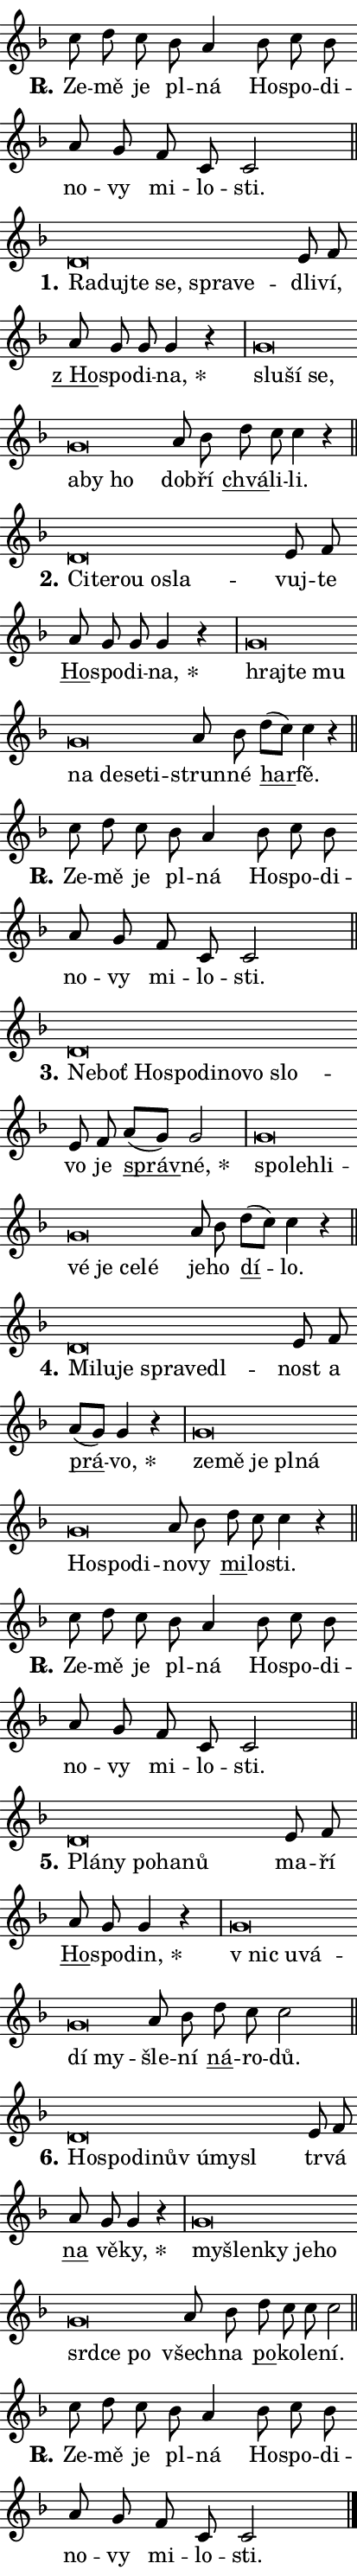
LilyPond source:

\version "2.24.0"
\header { tagline = "" }
\paper {
  indent = 0\cm
  top-margin = 0\cm
  right-margin = 0\cm
  bottom-margin = 0\cm
  left-margin = 0\cm
  paper-width = 7\cm
  page-breaking = #ly:one-page-breaking
  system-system-spacing.basic-distance = #11
  score-system-spacing.basic-distance = #11
  ragged-last = ##f
}


%% Author: Thomas Morley
%% https://lists.gnu.org/archive/html/lilypond-user/2020-05/msg00002.html
#(define (line-position grob)
"Returns position of @var[grob} in current system:
   @code{'start}, if at first time-step
   @code{'end}, if at last time-step
   @code{'middle} otherwise
"
  (let* ((col (ly:item-get-column grob))
         (ln (ly:grob-object col 'left-neighbor))
         (rn (ly:grob-object col 'right-neighbor))
         (col-to-check-left (if (ly:grob? ln) ln col))
         (col-to-check-right (if (ly:grob? rn) rn col))
         (break-dir-left
           (and
             (ly:grob-property col-to-check-left 'non-musical #f)
             (ly:item-break-dir col-to-check-left)))
         (break-dir-right
           (and
             (ly:grob-property col-to-check-right 'non-musical #f)
             (ly:item-break-dir col-to-check-right))))
        (cond ((eqv? 1 break-dir-left) 'start)
              ((eqv? -1 break-dir-right) 'end)
              (else 'middle))))

#(define (tranparent-at-line-position vctor)
  (lambda (grob)
  "Relying on @code{line-position} select the relevant enry from @var{vctor}.
Used to determine transparency,"
    (case (line-position grob)
      ((end) (not (vector-ref vctor 0)))
      ((middle) (not (vector-ref vctor 1)))
      ((start) (not (vector-ref vctor 2))))))

noteHeadBreakVisibility =
#(define-music-function (break-visibility)(vector?)
"Makes @code{NoteHead}s transparent relying on @var{break-visibility}"
#{
  \override NoteHead.transparent =
    #(tranparent-at-line-position break-visibility)
#})

#(define delete-ledgers-for-transparent-note-heads
  (lambda (grob)
    "Reads whether a @code{NoteHead} is transparent.
If so this @code{NoteHead} is removed from @code{'note-heads} from
@var{grob}, which is supposed to be @code{LedgerLineSpanner}.
As a result ledgers are not printed for this @code{NoteHead}"
    (let* ((nhds-array (ly:grob-object grob 'note-heads))
           (nhds-list
             (if (ly:grob-array? nhds-array)
                 (ly:grob-array->list nhds-array)
                 '()))
           ;; Relies on the transparent-property being done before
           ;; Staff.LedgerLineSpanner.after-line-breaking is executed.
           ;; This is fragile ...
           (to-keep
             (remove
               (lambda (nhd)
                 (ly:grob-property nhd 'transparent #f))
               nhds-list)))
      ;; TODO find a better method to iterate over grob-arrays, similiar
      ;; to filter/remove etc for lists
      ;; For now rebuilt from scratch
      (set! (ly:grob-object grob 'note-heads)  '())
      (for-each
        (lambda (nhd)
          (ly:pointer-group-interface::add-grob grob 'note-heads nhd))
        to-keep))))

hideNotes = {
  \noteHeadBreakVisibility #begin-of-line-visible
}
unHideNotes = {
  \noteHeadBreakVisibility #all-visible
}

% work-around for resetting accidentals
% https://lilypond.org/doc/v2.23/Documentation/notation/displaying-rhythms#unmetered-music
cadenzaMeasure = {
  \cadenzaOff
  \partial 1024 s1024
  \cadenzaOn
}

#(define-markup-command (accent layout props text) (markup?)
  "Underline accented syllable"
  (interpret-markup layout props
    #{\markup \override #'(offset . 4.3) \underline { #text }#}))

responsum = \markup \concat {
  "R" \hspace #-1.05 \path #0.1 #'((moveto 0 0.07) (lineto 0.9 0.8)) \hspace #0.05 "."
}

\layout {
    \context {
        \Staff
        \remove "Time_signature_engraver"
        \override LedgerLineSpanner.after-line-breaking = #delete-ledgers-for-transparent-note-heads
    }
    \context {
        \Voice {
            \override NoteHead.output-attributes = #'((class . "notehead"))
            \override Hairpin.height = #0.55
        }
    }
    \context {
        \Lyrics {
            \override StanzaNumber.output-attributes = #'((class . "stanzanumber"))
            \override LyricSpace.minimum-distance = #0.9
            \override LyricText.font-name = #"TeX Gyre Schola"
            \override LyricText.font-size = 1
            \override StanzaNumber.font-name = #"TeX Gyre Schola Bold"
            \override StanzaNumber.font-size = 1
        }
    }
}

% magnetic-lyrics.ily
%
%   written by
%     Jean Abou Samra <jean@abou-samra.fr>
%     Werner Lemberg <wl@gnu.org>
%
%   adapted by
%     Jiri Hon <jiri.hon@gmail.com>
%
% Version 2022-Apr-15

% https://www.mail-archive.com/lilypond-user@gnu.org/msg149350.html

#(define (Left_hyphen_pointer_engraver context)
   "Collect syllable-hyphen-syllable occurrences in lyrics and store
them in properties.  This engraver only looks to the left.  For
example, if the lyrics input is @code{foo -- bar}, it does the
following.

@itemize @bullet
@item
Set the @code{text} property of the @code{LyricHyphen} grob between
@q{foo} and @q{bar} to @code{foo}.

@item
Set the @code{left-hyphen} property of the @code{LyricText} grob with
text @q{foo} to the @code{LyricHyphen} grob between @q{foo} and
@q{bar}.
@end itemize

Use this auxiliary engraver in combination with the
@code{lyric-@/text::@/apply-@/magnetic-@/offset!} hook."
   (let ((hyphen #f)
         (text #f))
     (make-engraver
      (acknowledgers
       ((lyric-syllable-interface engraver grob source-engraver)
        (set! text grob)))
      (end-acknowledgers
       ((lyric-hyphen-interface engraver grob source-engraver)
        ;(when (not (grob::has-interface grob 'lyric-space-interface))
          (set! hyphen grob)));)
      ((stop-translation-timestep engraver)
       (when (and text hyphen)
         (ly:grob-set-object! text 'left-hyphen hyphen))
       (set! text #f)
       (set! hyphen #f)))))

#(define (lyric-text::apply-magnetic-offset! grob)
   "If the space between two syllables is less than the value in
property @code{LyricText@/.details@/.squash-threshold}, move the right
syllable to the left so that it gets concatenated with the left
syllable.

Use this function as a hook for
@code{LyricText@/.after-@/line-@/breaking} if the
@code{Left_@/hyphen_@/pointer_@/engraver} is active."
   (let ((hyphen (ly:grob-object grob 'left-hyphen #f)))
     (when hyphen
       (let ((left-text (ly:spanner-bound hyphen LEFT)))
         (when (grob::has-interface left-text 'lyric-syllable-interface)
           (let* ((common (ly:grob-common-refpoint grob left-text X))
                  (this-x-ext (ly:grob-extent grob common X))
                  (left-x-ext
                   (begin
                     ;; Trigger magnetism for left-text.
                     (ly:grob-property left-text 'after-line-breaking)
                     (ly:grob-extent left-text common X)))
                  ;; `delta` is the gap width between two syllables.
                  (delta (- (interval-start this-x-ext)
                            (interval-end left-x-ext)))
                  (details (ly:grob-property grob 'details))
                  (threshold (assoc-get 'squash-threshold details 0.2)))
             (when (< delta threshold)
               (let* (;; We have to manipulate the input text so that
                      ;; ligatures crossing syllable boundaries are not
                      ;; disabled.  For languages based on the Latin
                      ;; script this is essentially a beautification.
                      ;; However, for non-Western scripts it can be a
                      ;; necessity.
                      (lt (ly:grob-property left-text 'text))
                      (rt (ly:grob-property grob 'text))
                      (is-space (grob::has-interface hyphen 'lyric-space-interface))
                      (space (if is-space " " ""))
                      (space-markup (grob-interpret-markup grob " "))
                      (space-size (interval-length (ly:stencil-extent space-markup X)))
                      (extra-delta (if is-space space-size 0))
                      ;; Append new syllable.
                      (ltrt-space (if (and (string? lt) (string? rt))
                                (string-append lt space rt)
                                (make-concat-markup (list lt space rt))))
                      ;; Right-align `ltrt` to the right side.
                      (ltrt-space-markup (grob-interpret-markup
                               grob
                               (make-translate-markup
                                (cons (interval-length this-x-ext) 0)
                                (make-right-align-markup ltrt-space)))))
                 (begin
                   ;; Don't print `left-text`.
                   (ly:grob-set-property! left-text 'stencil #f)
                   ;; Set text and stencil (which holds all collected
                   ;; syllables so far) and shift it to the left.
                   (ly:grob-set-property! grob 'text ltrt-space)
                   (ly:grob-set-property! grob 'stencil ltrt-space-markup)
                   (ly:grob-translate-axis! grob (- (- delta extra-delta)) X))))))))))


#(define (lyric-hyphen::displace-bounds-first grob)
   ;; Make very sure this callback isn't triggered too early.
   (let ((left (ly:spanner-bound grob LEFT))
         (right (ly:spanner-bound grob RIGHT)))
     (ly:grob-property left 'after-line-breaking)
     (ly:grob-property right 'after-line-breaking)
     (ly:lyric-hyphen::print grob)))

squashThreshold = #0.4

\layout {
  \context {
    \Lyrics
    \consists #Left_hyphen_pointer_engraver
    \override LyricText.after-line-breaking =
      #lyric-text::apply-magnetic-offset!
    \override LyricHyphen.stencil = #lyric-hyphen::displace-bounds-first
    \override LyricText.details.squash-threshold = \squashThreshold
    \override LyricHyphen.minimum-distance = 0
    \override LyricHyphen.minimum-length = \squashThreshold
  }
}

squash = \override LyricText.details.squash-threshold = 9999
unSquash = \override LyricText.details.squash-threshold = \squashThreshold

left = \override LyricText.self-alignment-X = #LEFT
unLeft = \revert LyricText.self-alignment-X

starOffset = #(lambda (grob) 
                (let ((x_offset (ly:self-alignment-interface::aligned-on-x-parent grob)))
                  (if (= x_offset 0) 0 (+ x_offset 1.2))))

star = #(define-music-function (syllable)(string?)
"Append star separator at the end of a syllable"
#{
  \once \override LyricText.X-offset = #starOffset
  \lyricmode { \markup {
    #syllable
    \override #'((font-name . "TeX Gyre Schola Bold")) \hspace #0.2 \lower #0.65 \larger "*"
  } }
#})

starAccent = #(define-music-function (syllable)(string?)
"Append star separator at the end of a syllable and make accent"
#{
  \once \override LyricText.X-offset = #starOffset
  \lyricmode { \markup {
    \accent #syllable
    \override #'((font-name . "TeX Gyre Schola Bold")) \hspace #0.2 \lower #0.65 \larger "*"
  } }
#})

breath = #(define-music-function (syllable)(string?)
"Append breathing indicator at the end of a syllable"
#{
  \lyricmode { \markup { #syllable "+" } }
#})

optionalBreath = #(define-music-function (syllable)(string?)
"Append optional breathing indicator at the end of a syllable"
#{
  \lyricmode { \markup { #syllable "(+)" } }
#})


\score {
    <<
        \new Voice = "melody" { \cadenzaOn \key f \major \relative { c''8 d c bes a4 \bar "" bes8 c bes \bar "" a g \bar "" f c c2 \cadenzaMeasure \bar "||" \break } }
        \new Lyrics \lyricsto "melody" { \lyricmode { \set stanza = \responsum
Ze -- mě je pl -- ná Ho -- spo -- di -- no -- vy mi -- lo -- sti. } }
    >>
    \layout {}
}

\score {
    <<
        \new Voice = "melody" { \cadenzaOn \key f \major \relative { d'\breve*1/16 \hideNotes \breve*1/16 \bar "" \breve*1/16 \bar "" \breve*1/16 \bar "" \breve*1/16 \breve*1/16 \bar "" \unHideNotes e8 f \bar "" a g g g4 r \cadenzaMeasure \bar "|" g\breve*1/16 \hideNotes \breve*1/16 \bar "" \breve*1/16 \bar "" \breve*1/16 \bar "" \breve*1/16 \breve*1/16 \bar "" \unHideNotes a8 bes \bar "" d c c4 r \cadenzaMeasure \bar "||" \break } }
        \new Lyrics \lyricsto "melody" { \lyricmode { \set stanza = "1."
\left Ra -- \squash duj -- te se, spra -- ve -- \unLeft \unSquash dli -- ví, \markup \accent "z Ho" -- spo -- di -- \star na, \left slu -- \squash ší se, a -- by ho \unLeft \unSquash dob -- ří \markup \accent chvá -- li -- li. } }
    >>
    \layout {}
}

\score {
    <<
        \new Voice = "melody" { \cadenzaOn \key f \major \relative { d'\breve*1/16 \hideNotes \breve*1/16 \bar "" \breve*1/16 \bar "" \breve*1/16 \breve*1/16 \bar "" \unHideNotes e8 f \bar "" a g g g4 r \cadenzaMeasure \bar "|" g\breve*1/16 \hideNotes \breve*1/16 \bar "" \breve*1/16 \bar "" \breve*1/16 \bar "" \breve*1/16 \bar "" \breve*1/16 \breve*1/16 \bar "" \unHideNotes a8 bes \bar "" d[( c)] c4 r \cadenzaMeasure \bar "||" \break } }
        \new Lyrics \lyricsto "melody" { \lyricmode { \set stanza = "2."
\left Ci -- \squash te -- rou o -- sla -- \unLeft \unSquash vuj -- te \markup \accent Ho -- spo -- di -- \star na, \left hraj -- \squash te mu na de -- se -- ti -- \unLeft \unSquash strun -- né \markup \accent har -- fě. } }
    >>
    \layout {}
}

\score {
    <<
        \new Voice = "melody" { \cadenzaOn \key f \major \relative { c''8 d c bes a4 \bar "" bes8 c bes \bar "" a g \bar "" f c c2 \cadenzaMeasure \bar "||" \break } }
        \new Lyrics \lyricsto "melody" { \lyricmode { \set stanza = \responsum
Ze -- mě je pl -- ná Ho -- spo -- di -- no -- vy mi -- lo -- sti. } }
    >>
    \layout {}
}

\score {
    <<
        \new Voice = "melody" { \cadenzaOn \key f \major \relative { d'\breve*1/16 \hideNotes \breve*1/16 \bar "" \breve*1/16 \bar "" \breve*1/16 \bar "" \breve*1/16 \bar "" \breve*1/16 \bar "" \breve*1/16 \breve*1/16 \bar "" \unHideNotes e8 f \bar "" a[( g)] g2 \cadenzaMeasure \bar "|" g\breve*1/16 \hideNotes \breve*1/16 \bar "" \breve*1/16 \bar "" \breve*1/16 \bar "" \breve*1/16 \bar "" \breve*1/16 \breve*1/16 \bar "" \unHideNotes a8 bes \bar "" d[( c)] c4 r \cadenzaMeasure \bar "||" \break } }
        \new Lyrics \lyricsto "melody" { \lyricmode { \set stanza = "3."
\left Ne -- \squash boť Ho -- spo -- di -- no -- vo slo -- \unLeft \unSquash vo je \markup \accent správ -- \star né, \left spo -- \squash leh -- li -- vé je ce -- lé \unLeft \unSquash je -- ho \markup \accent dí -- lo. } }
    >>
    \layout {}
}

\score {
    <<
        \new Voice = "melody" { \cadenzaOn \key f \major \relative { d'\breve*1/16 \hideNotes \breve*1/16 \bar "" \breve*1/16 \bar "" \breve*1/16 \bar "" \breve*1/16 \breve*1/16 \bar "" \unHideNotes e8 f \bar "" a[( g)] g4 r \cadenzaMeasure \bar "|" g\breve*1/16 \hideNotes \breve*1/16 \bar "" \breve*1/16 \bar "" \breve*1/16 \bar "" \breve*1/16 \bar "" \breve*1/16 \bar "" \breve*1/16 \breve*1/16 \bar "" \unHideNotes a8 bes \bar "" d c c4 r \cadenzaMeasure \bar "||" \break } }
        \new Lyrics \lyricsto "melody" { \lyricmode { \set stanza = "4."
\left Mi -- \squash lu -- je spra -- ve -- dl -- \unLeft \unSquash nost a \markup \accent prá -- \star vo, \left ze -- \squash mě je pl -- ná Ho -- spo -- di -- \unLeft \unSquash no -- vy \markup \accent mi -- lo -- sti. } }
    >>
    \layout {}
}

\score {
    <<
        \new Voice = "melody" { \cadenzaOn \key f \major \relative { c''8 d c bes a4 \bar "" bes8 c bes \bar "" a g \bar "" f c c2 \cadenzaMeasure \bar "||" \break } }
        \new Lyrics \lyricsto "melody" { \lyricmode { \set stanza = \responsum
Ze -- mě je pl -- ná Ho -- spo -- di -- no -- vy mi -- lo -- sti. } }
    >>
    \layout {}
}

\score {
    <<
        \new Voice = "melody" { \cadenzaOn \key f \major \relative { d'\breve*1/16 \hideNotes \breve*1/16 \bar "" \breve*1/16 \bar "" \breve*1/16 \breve*1/16 \bar "" \unHideNotes e8 f \bar "" a g g4 r \cadenzaMeasure \bar "|" g\breve*1/16 \hideNotes \breve*1/16 \bar "" \breve*1/16 \bar "" \breve*1/16 \breve*1/16 \bar "" \unHideNotes a8 bes \bar "" d c c2 \cadenzaMeasure \bar "||" \break } }
        \new Lyrics \lyricsto "melody" { \lyricmode { \set stanza = "5."
\left Plá -- \squash ny po -- ha -- nů \unLeft \unSquash ma -- ří \markup \accent Ho -- spo -- \star din, \left "v nic" \squash u -- vá -- dí my -- \unLeft \unSquash šle -- ní \markup \accent ná -- ro -- dů. } }
    >>
    \layout {}
}

\score {
    <<
        \new Voice = "melody" { \cadenzaOn \key f \major \relative { d'\breve*1/16 \hideNotes \breve*1/16 \bar "" \breve*1/16 \bar "" \breve*1/16 \bar "" \breve*1/16 \bar "" \breve*1/16 \breve*1/16 \bar "" \unHideNotes e8 f \bar "" a g g4 r \cadenzaMeasure \bar "|" g\breve*1/16 \hideNotes \breve*1/16 \bar "" \breve*1/16 \bar "" \breve*1/16 \bar "" \breve*1/16 \bar "" \breve*1/16 \bar "" \breve*1/16 \breve*1/16 \bar "" \unHideNotes a8 bes \bar "" d c c c2 \cadenzaMeasure \bar "||" \break } }
        \new Lyrics \lyricsto "melody" { \lyricmode { \set stanza = "6."
\left Ho -- \squash spo -- di -- nův ú -- my -- sl \unLeft \unSquash tr -- vá \markup \accent na vě -- \star ky, \left my -- \squash šlen -- ky je -- ho srd -- ce po \unLeft \unSquash všech -- na \markup \accent po -- ko -- le -- ní. } }
    >>
    \layout {}
}

\score {
    <<
        \new Voice = "melody" { \cadenzaOn \key f \major \relative { c''8 d c bes a4 \bar "" bes8 c bes \bar "" a g \bar "" f c c2 \cadenzaMeasure \bar "||" \break } \bar "|." }
        \new Lyrics \lyricsto "melody" { \lyricmode { \set stanza = \responsum
Ze -- mě je pl -- ná Ho -- spo -- di -- no -- vy mi -- lo -- sti. } }
    >>
    \layout {}
}
